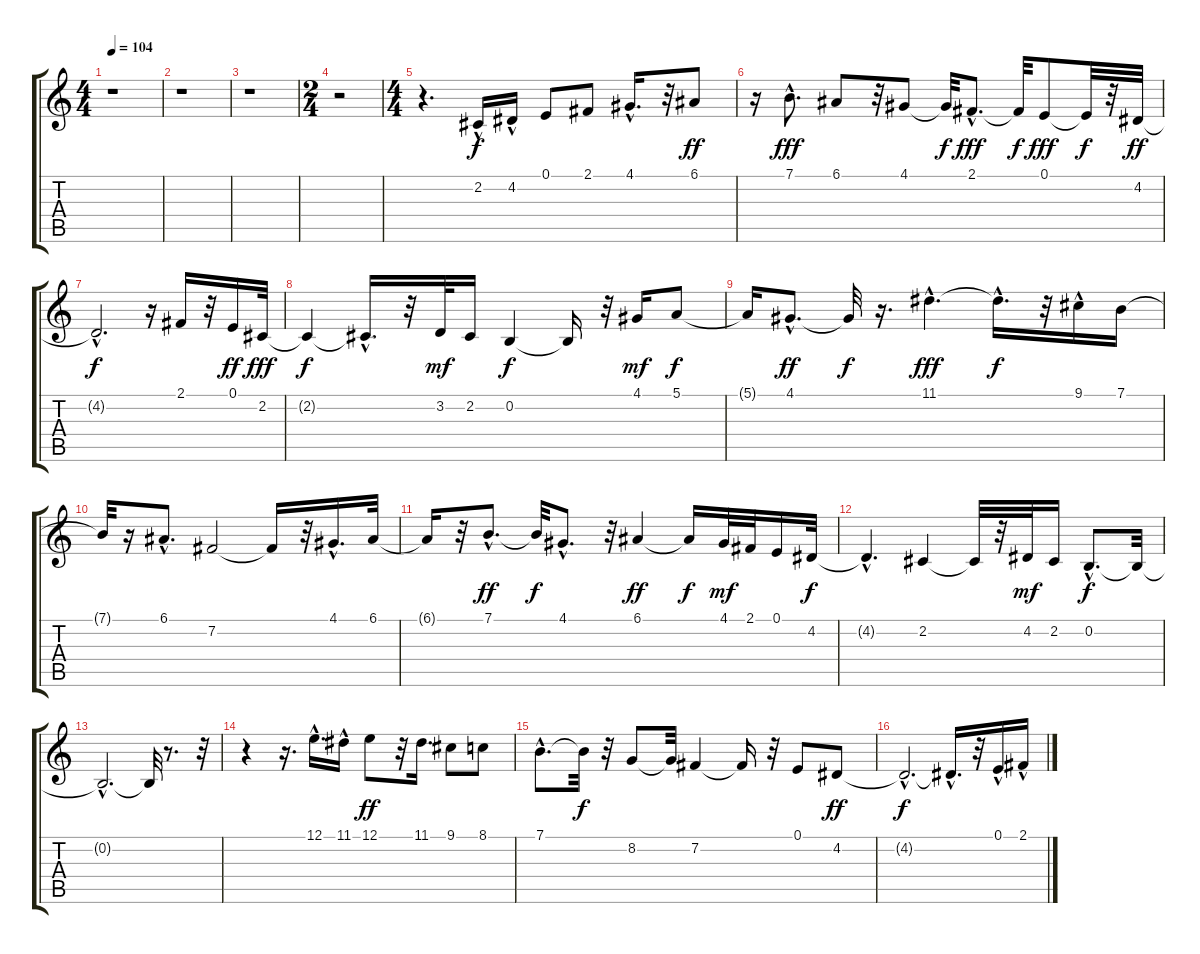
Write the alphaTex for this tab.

\track "" {instrument trumpet}
\staff {score tabs}
\tuning (E4 B3 G3 D3 A2 E2) {hide}
\ts (4 4)
\tempo 104
\clef g2
\ks c
r.1{dy f} |
r.1 |
r.1 |
\ts (2 4)
r.2 |
\ts (4 4)
r.4{d} 2.2{hac}.16 4.2{hac}.16 0.1.8 2.1.8 4.1{hac}.16{d} r.32 6.1.8{dy ff} |
r.16 7.1{hac}.8{d dy fff} 6.1.8 r.32 4.1.8 4.1{t}.32{dy f} 2.1{hac}.8{d dy fff} 2.1{t}.32{dy f} 0.1.8{dy fff} 0.1{t}.32{dy f} r.32 4.2.32{dy ff} |
4.2{hac t}.2{d dy f} r.16 2.1.16{volume 16} r.32 0.1.16{dy ff} 2.2.32{dy fff} |
2.2{t}.4{dy f} 2.2{hac t}.16{d} r.32 3.2.32{dy mf} 2.2.16 0.2.4{dy f} 0.2{t}.16 r.32 4.1.16{dy mf} 5.1.8{dy f} |
5.1{t}.16 4.1{hac}.8{d dy ff} 4.1{t}.32{dy f} r.16{d} 11.1{hac}.4{d dy fff} 11.1{hac t}.16{d dy f} r.32 9.1{hac}.16 7.1.16 |
7.1{t}.32 r.16 6.1{hac}.8{d} 7.2.2 7.2{t}.16 r.32 4.1{hac}.16{d} 6.1.32 |
6.1{t}.16 r.32 7.1{hac}.8{d dy ff} 7.1{t}.32{dy f} 4.1{hac}.8{d} r.32 6.1.4{dy ff} 6.1{t}.16{dy f} 4.1.32{dy mf} 2.1.32 0.1.16 4.2.32{dy f} |
4.2{hac t}.4{d} 2.2.4 2.2{t}.32 r.32 4.2.32{dy mf} 2.2.16 0.2{hac}.8{d dy f} 0.2{t}.32 |
0.2{hac t}.2{d} 0.2{t}.32 r.8{d} r.32 |
r.4 r.16{d} 12.1{hac}.16{d volume 16} 11.1{hac}.16 12.1.8{dy ff} r.32 11.1.16{d} 9.1.8 8.1.8 |
7.1{hac}.8{d} 7.1{t}.32{dy f} r.32 8.2.8 8.2{t}.32 7.2.4 7.2{t}.16 r.32 0.1.8 4.2.8{dy ff} |
4.2{hac t}.2{d dy f} 4.2{hac t}.16{d} r.32 0.1{hac}.16{volume 16} 2.1{hac}.16
